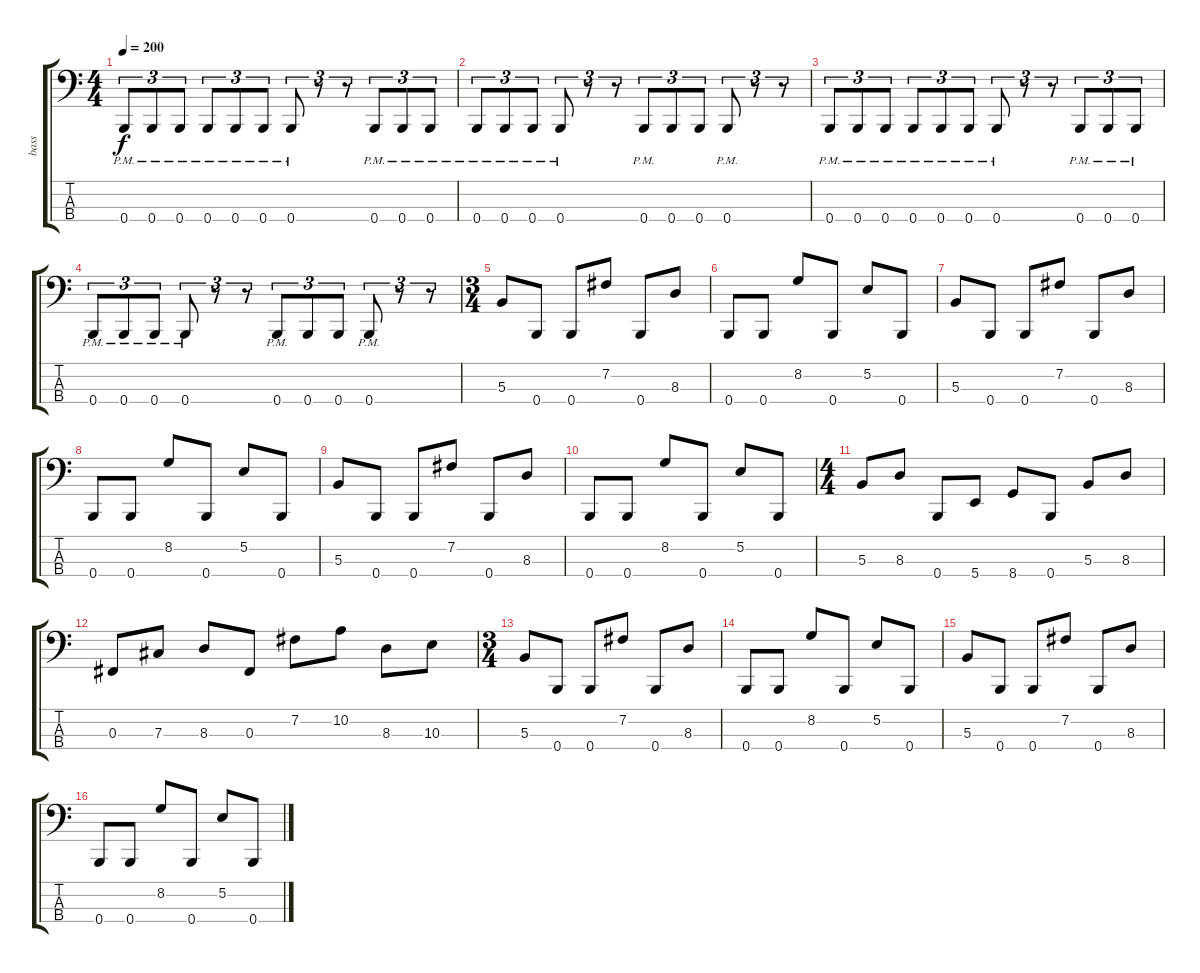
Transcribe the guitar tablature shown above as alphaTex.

\track ("bass" "bass") {instrument electricbasspick}
\staff {score tabs}
\tuning (E2 B1 Gb1 B0) {hide}
\ts (4 4)
\tempo 200
\clef f4
\ks c
0.4{pm}.8{tu (3 2) dy f} 0.4{pm}.8{tu (3 2)} 0.4{pm}.8{tu (3 2)} 0.4{pm}.8{tu (3 2)} 0.4{pm}.8{tu (3 2)} 0.4{pm}.8{tu (3 2)} 0.4{pm}.8{tu (3 2)} r.8{tu (3 2)} r.8{tu (3 2)} 0.4{pm}.8{tu (3 2)} 0.4{pm}.8{tu (3 2)} 0.4{pm}.8{tu (3 2)} |
0.4{pm}.8{tu (3 2)} 0.4{pm}.8{tu (3 2)} 0.4{pm}.8{tu (3 2)} 0.4{pm}.8{tu (3 2)} r.8{tu (3 2)} r.8{tu (3 2)} 0.4{pm}.8{tu (3 2)} 0.4.8{tu (3 2)} 0.4.8{tu (3 2)} 0.4{pm}.8{tu (3 2)} r.8{tu (3 2)} r.8{tu (3 2)} |
0.4{pm}.8{tu (3 2)} 0.4{pm}.8{tu (3 2)} 0.4{pm}.8{tu (3 2)} 0.4{pm}.8{tu (3 2)} 0.4{pm}.8{tu (3 2)} 0.4{pm}.8{tu (3 2)} 0.4{pm}.8{tu (3 2)} r.8{tu (3 2)} r.8{tu (3 2)} 0.4{pm}.8{tu (3 2)} 0.4{pm}.8{tu (3 2)} 0.4{pm}.8{tu (3 2)} |
0.4{pm}.8{tu (3 2)} 0.4{pm}.8{tu (3 2)} 0.4{pm}.8{tu (3 2)} 0.4{pm}.8{tu (3 2)} r.8{tu (3 2)} r.8{tu (3 2)} 0.4{pm}.8{tu (3 2)} 0.4.8{tu (3 2)} 0.4.8{tu (3 2)} 0.4{pm}.8{tu (3 2)} r.8{tu (3 2)} r.8{tu (3 2)} |
\ts (3 4)
5.3.8 0.4.8 0.4.8 7.2.8 0.4.8 8.3.8 |
0.4.8 0.4.8 8.2.8 0.4.8 5.2.8 0.4.8 |
5.3.8 0.4.8 0.4.8 7.2.8 0.4.8 8.3.8 |
0.4.8 0.4.8 8.2.8 0.4.8 5.2.8 0.4.8 |
5.3.8 0.4.8 0.4.8 7.2.8 0.4.8 8.3.8 |
0.4.8 0.4.8 8.2.8 0.4.8 5.2.8 0.4.8 |
\ts (4 4)
5.3.8 8.3.8 0.4.8 5.4.8 8.4.8 0.4.8 5.3.8 8.3.8 |
0.3.8 7.3.8 8.3.8 0.3.8 7.2.8 10.2.8 8.3.8 10.3.8 |
\ts (3 4)
5.3.8 0.4.8 0.4.8 7.2.8 0.4.8 8.3.8 |
0.4.8 0.4.8 8.2.8 0.4.8 5.2.8 0.4.8 |
5.3.8 0.4.8 0.4.8 7.2.8 0.4.8 8.3.8 |
0.4.8 0.4.8 8.2.8 0.4.8 5.2.8 0.4.8
